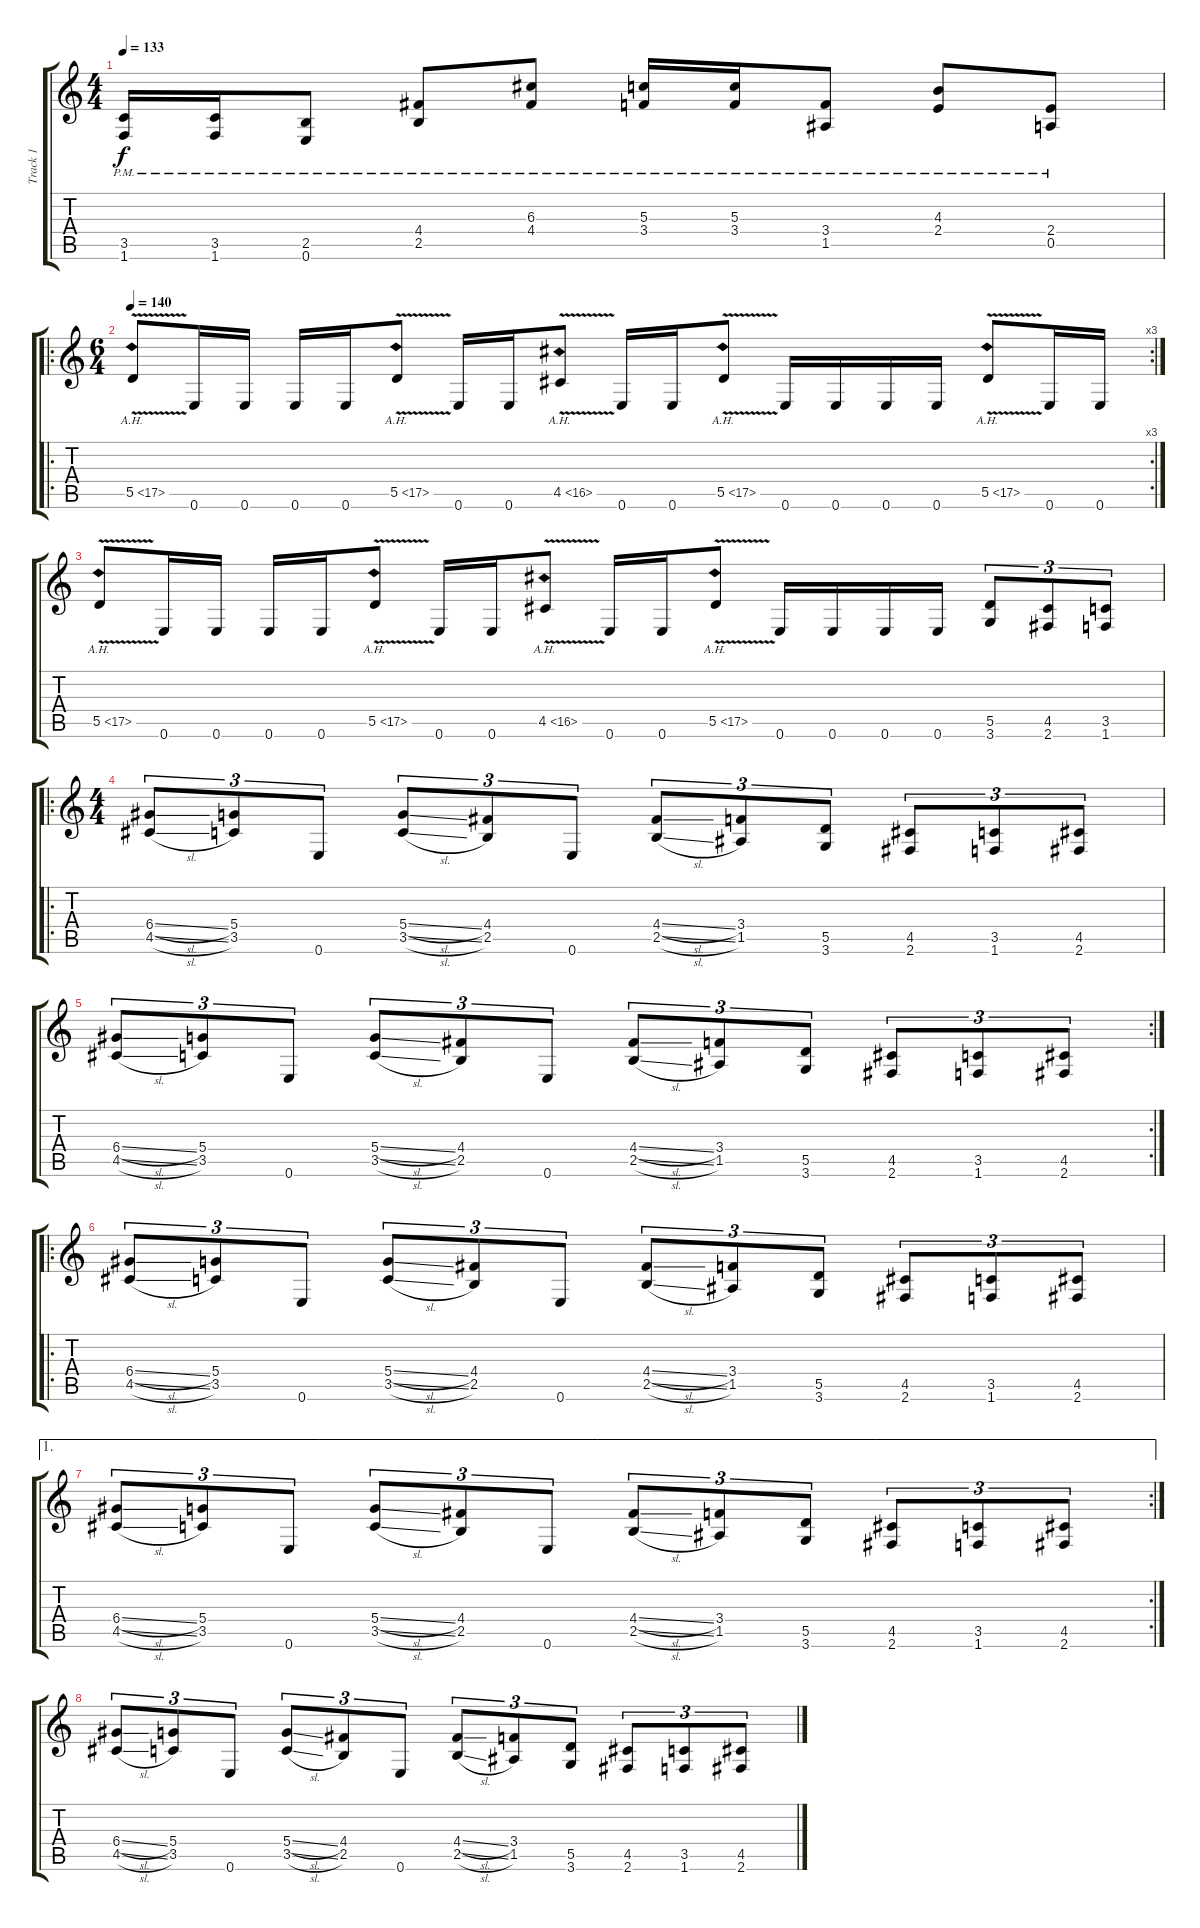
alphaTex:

\track ("Track 1" "Track 1") {instrument distortionguitar}
\staff {score tabs}
\tuning (E4 B3 G3 D3 A2 E2) {hide}
\ts (4 4)
\tempo 133
\clef g2
\ks c
(3.5{pm} 1.6{pm}).16{dy f} (3.5{pm} 1.6{pm}).16 (2.5{pm} 0.6{pm}).8 (4.4{pm} 2.5{pm}).8 (6.3{pm} 4.4{pm}).8 (5.3{pm} 3.4{pm}).16 (5.3{pm} 3.4{pm}).16 (3.4{pm} 1.5{pm}).8 (4.3{pm} 2.4{pm}).8 (2.4{pm} 0.5{pm}).8 |
\ro
\rc 3
\ts (6 4)
\tempo 140
5.5{ah 12 v}.8 0.6.16 0.6.16 0.6.16 0.6.16 5.5{ah 12 v}.8 0.6.16 0.6.16 4.5{ah 12 v}.8 0.6.16 0.6.16 5.5{ah 12 v}.8 0.6.16 0.6.16 0.6.16 0.6.16 5.5{ah 12 v}.8 0.6.16 0.6.16 |
5.5{ah 12 v}.8 0.6.16 0.6.16 0.6.16 0.6.16 5.5{ah 12 v}.8 0.6.16 0.6.16 4.5{ah 12 v}.8 0.6.16 0.6.16 5.5{ah 12 v}.8 0.6.16 0.6.16 0.6.16 0.6.16 (5.5 3.6).8{tu (3 2)} (4.5 2.6).8{tu (3 2)} (3.5 1.6).8{tu (3 2)} |
\ro
\ts (4 4)
(6.4{sl} 4.5{sl}).8{tu (3 2)} (5.4 3.5).8{tu (3 2)} 0.6.8{tu (3 2)} (5.4{sl} 3.5{sl}).8{tu (3 2)} (4.4 2.5).8{tu (3 2)} 0.6.8{tu (3 2)} (4.4{sl} 2.5{sl}).8{tu (3 2)} (3.4 1.5).8{tu (3 2)} (5.5 3.6).8{tu (3 2)} (4.5 2.6).8{tu (3 2)} (3.5 1.6).8{tu (3 2)} (4.5 2.6).8{tu (3 2)} |
\rc 2
(6.4{sl} 4.5{sl}).8{tu (3 2)} (5.4 3.5).8{tu (3 2)} 0.6.8{tu (3 2)} (5.4{sl} 3.5{sl}).8{tu (3 2)} (4.4 2.5).8{tu (3 2)} 0.6.8{tu (3 2)} (4.4{sl} 2.5{sl}).8{tu (3 2)} (3.4 1.5).8{tu (3 2)} (5.5 3.6).8{tu (3 2)} (4.5 2.6).8{tu (3 2)} (3.5 1.6).8{tu (3 2)} (4.5 2.6).8{tu (3 2)} |
\ro
(6.4{sl} 4.5{sl}).8{tu (3 2)} (5.4 3.5).8{tu (3 2)} 0.6.8{tu (3 2)} (5.4{sl} 3.5{sl}).8{tu (3 2)} (4.4 2.5).8{tu (3 2)} 0.6.8{tu (3 2)} (4.4{sl} 2.5{sl}).8{tu (3 2)} (3.4 1.5).8{tu (3 2)} (5.5 3.6).8{tu (3 2)} (4.5 2.6).8{tu (3 2)} (3.5 1.6).8{tu (3 2)} (4.5 2.6).8{tu (3 2)} |
\ae 1
\rc 2
(6.4{sl} 4.5{sl}).8{tu (3 2)} (5.4 3.5).8{tu (3 2)} 0.6.8{tu (3 2)} (5.4{sl} 3.5{sl}).8{tu (3 2)} (4.4 2.5).8{tu (3 2)} 0.6.8{tu (3 2)} (4.4{sl} 2.5{sl}).8{tu (3 2)} (3.4 1.5).8{tu (3 2)} (5.5 3.6).8{tu (3 2)} (4.5 2.6).8{tu (3 2)} (3.5 1.6).8{tu (3 2)} (4.5 2.6).8{tu (3 2)} |
(6.4{sl} 4.5{sl}).8{tu (3 2)} (5.4 3.5).8{tu (3 2)} 0.6.8{tu (3 2)} (5.4{sl} 3.5{sl}).8{tu (3 2)} (4.4 2.5).8{tu (3 2)} 0.6.8{tu (3 2)} (4.4{sl} 2.5{sl}).8{tu (3 2)} (3.4 1.5).8{tu (3 2)} (5.5 3.6).8{tu (3 2)} (4.5 2.6).8{tu (3 2)} (3.5 1.6).8{tu (3 2)} (4.5 2.6).8{tu (3 2)}
